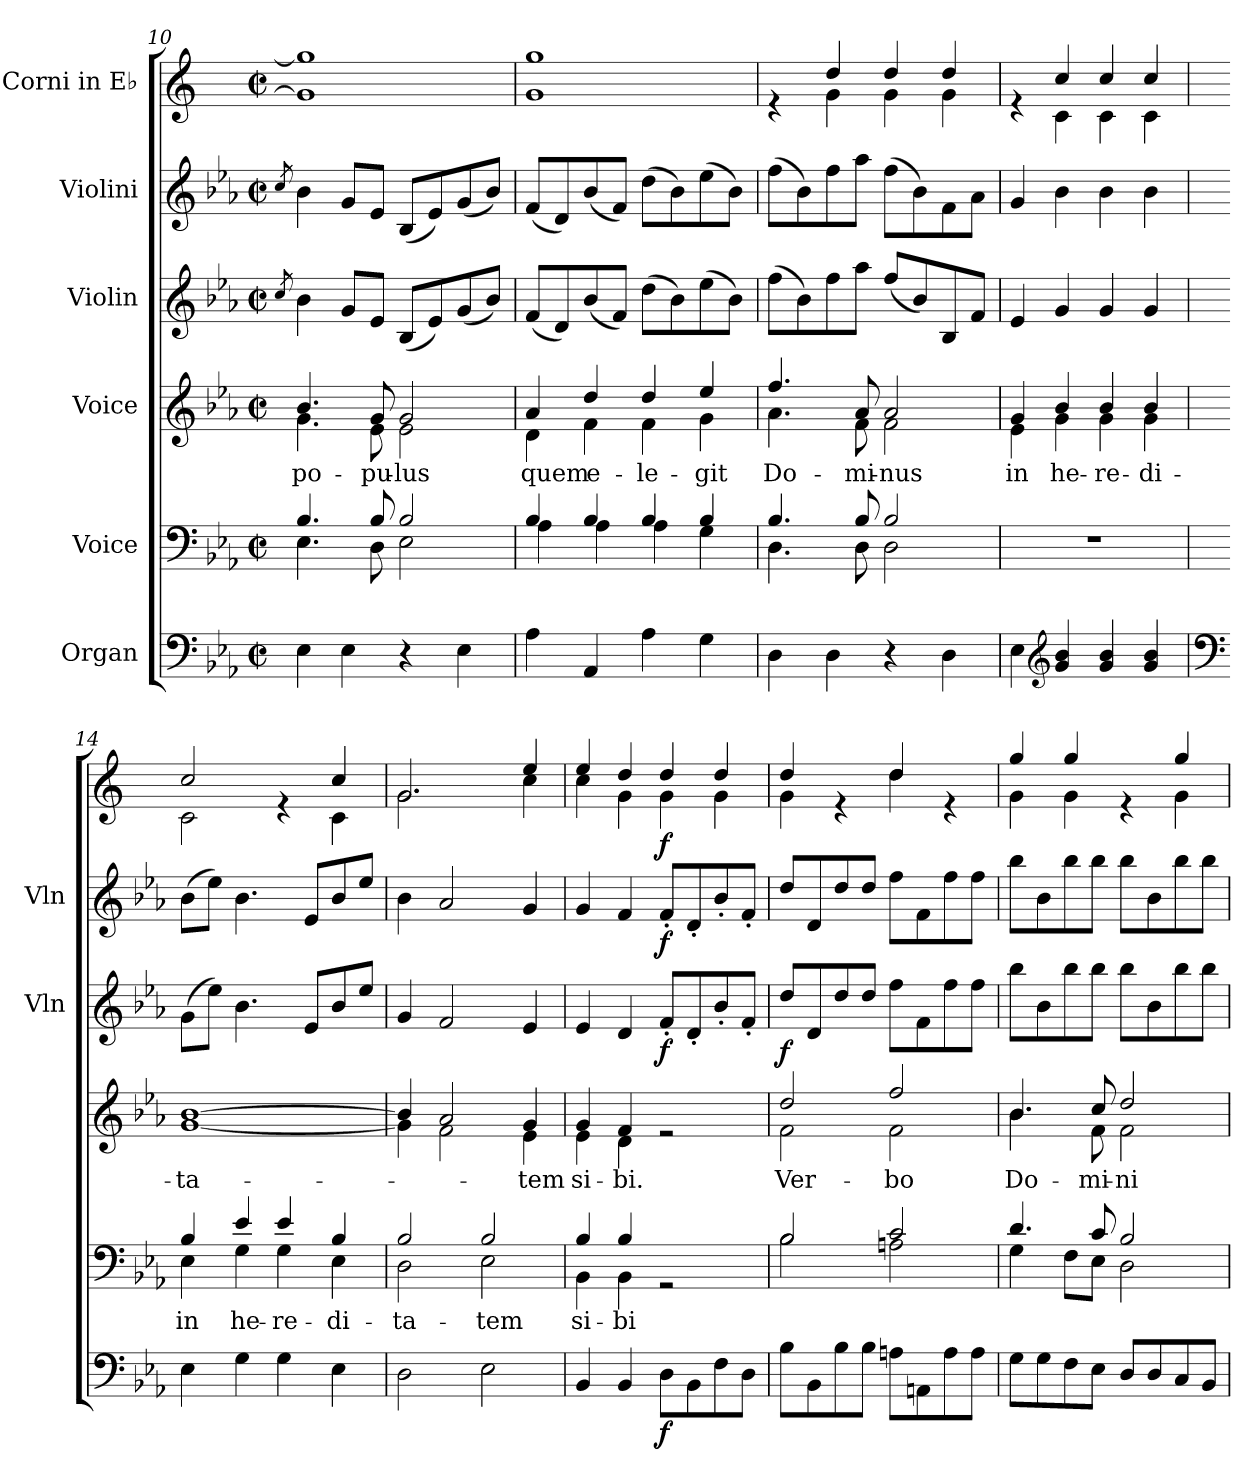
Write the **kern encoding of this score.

**kern	**dynam	**kern	**text	**kern	**text	**dynam	**kern	**dynam	**kern	**dynam	**kern	**dynam
*part6	*part6	*part5	*part5	*part4	*part4	*part4	*part3	*part3	*part2	*part2	*part1	*part1
*staff6	*staff6	*staff5	*staff5	*staff4	*staff4	*staff4	*staff3	*staff3	*staff2	*staff2	*staff1	*staff1
*I"Organ	*	*I"Voice	*	*I"Voice	*	*	*I"Violin	*	*I"Violini	*	*I"Corni in E♭	*
*	*	*	*	*	*	*	*I'Vln	*	*I'Vln	*	*	*
*clefF4	*	*clefF4	*	*clefG2	*	*	*clefG2	*	*clefG2	*	*clefG2	*
*	*	*	*	*	*	*	*	*	*	*	*ITrd4c7	*
*k[b-e-a-]	*	*k[b-e-a-]	*	*k[b-e-a-]	*	*	*k[b-e-a-]	*	*k[b-e-a-]	*	*k[b-]	*
*M2/2	*	*M2/2	*	*M2/2	*	*	*M2/2	*	*M2/2	*	*M2/2	*
*met(c|)	*	*met(c|)	*	*met(c|)	*	*	*met(c|)	*	*met(c|)	*	*met(c|)	*
=10	=10	=10	=10	=10	=10	=10	=10	=10	=10	=10	=10	=10
.	.	.	.	.	.	.	8qcc/	.	8qcc/	.	.	.
*	*	*^	*	*	*	*	*	*	*	*	*	*
!	!	!	!	!	!	!LO:LY:b	!	!	!	!	!	!	!
*	*	*	*	*	*^	*	*	*	*	*	*	*^	*
4E-\	.	4.B-/	4.E-\	.	4.b-/	4.g\	po-	.	4b-\	.	4b-\	.	1cc]	1c]	.
4E-\	.	.	.	.	.	.	.	.	8g/L	.	8g/L	.	.	.	.
!	!	!	!	!	!	!	!LO:LY:b	!	!	!	!	!	!	!	!
.	.	8B-/	8D\	.	8g/	8e-\	-pu-	.	8e-/J	.	8e-/J	.	.	.	.
!	!	!	!	!	!	!	!LO:LY:b	!	!	!	!	!	!	!	!
4r	.	2B-/	2E-\	.	2g/	2e-\	-lus	.	(8B-/L	.	(8B-/L	.	.	.	.
.	.	.	.	.	.	.	.	.	8e-/)	.	8e-/)	.	.	.	.
4E-\	.	.	.	.	.	.	.	.	(8g/	.	(8g/	.	.	.	.
.	.	.	.	.	.	.	.	.	8b-/J)	.	8b-/J)	.	.	.	.
=11	=11	=11	=11	=11	=11	=11	=11	=11	=11	=11	=11	=11	=11	=11	=11
!	!	!	!	!	!	!	!LO:LY:b	!	!	!	!	!	!	!	!
4A-\	.	4B-/	4A-\	.	4a-/	4d\	quem	.	(8f/L	.	(8f/L	.	1cc	1c	.
.	.	.	.	.	.	.	.	.	8d/)	.	8d/)	.	.	.	.
!	!	!	!	!	!	!	!LO:LY:b	!	!	!	!	!	!	!	!
4AA-/	.	4B-/	4A-\	.	4dd/	4f\	e-	.	(8b-/	.	(8b-/	.	.	.	.
.	.	.	.	.	.	.	.	.	8f/J)	.	8f/J)	.	.	.	.
!	!	!	!	!	!	!	!LO:LY:b	!	!	!	!	!	!	!	!
4A-\	.	4B-/	4A-\	.	4dd/	4f\	-le-	.	(8dd\L	.	(8dd\L	.	.	.	.
.	.	.	.	.	.	.	.	.	8b-\)	.	8b-\)	.	.	.	.
!	!	!	!	!	!	!	!LO:LY:b	!	!	!	!	!	!	!	!
4G\	.	4B-/	4G\	.	4ee-/	4g\	-git	.	(8ee-\	.	(8ee-\	.	.	.	.
.	.	.	.	.	.	.	.	.	8b-\J)	.	8b-\J)	.	.	.	.
=12	=12	=12	=12	=12	=12	=12	=12	=12	=12	=12	=12	=12	=12	=12	=12
!	!	!	!	!	!	!	!LO:LY:b	!	!	!	!	!	!	!	!
4D\	.	4.B-/	4.D\	.	4.ff/	4.a-\	Do-	.	(8ff\L	.	(8ff\L	.	4re	4ryy	.
.	.	.	.	.	.	.	.	.	8b-\)	.	8b-\)	.	.	.	.
4D\	.	.	.	.	.	.	.	.	8ff\	.	8ff\	.	4g/	4c\	.
!	!	!	!	!	!	!	!LO:LY:b	!	!	!	!	!	!	!	!
.	.	8B-/	8D\	.	8a-/	8f\	-mi-	.	8aa-\J	.	8aa-\J	.	.	.	.
!	!	!	!	!	!	!	!LO:LY:b	!	!	!	!	!	!	!	!
4r	.	2B-/	2D\	.	2a-/	2f\	-nus	.	(8ff/L	.	(8ff\L	.	4g/	4c\	.
.	.	.	.	.	.	.	.	.	8b-/)	.	8b-\)	.	.	.	.
4D\	.	.	.	.	.	.	.	.	8B-/	.	8f\	.	4g/	4c\	.
.	.	.	.	.	.	.	.	.	8f/J	.	8a-\J	.	.	.	.
*	*	*v	*v	*	*	*	*	*	*	*	*	*	*	*	*
!!LO:PB:g=z	!!
=13	=13	=13	=13	=13	=13	=13	=13	=13	=13	=13	=13	=13	=13	=13
!	!	!	!	!	!	!LO:LY:b	!	!	!	!	!	!	!	!
4E-\	.	1r	.	4g/	4e-\	in	.	4e-/	.	4g/	.	4re	4ryy	.
*clefG2	*	*	*	*	*	*	*	*	*	*	*	*	*	*
!	!	!	!	!	!	!LO:LY:b	!	!	!	!	!	!	!	!
4g/ 4b-/	.	.	.	4b-/	4g\	he-	.	4g/	.	4b-\	.	4f/	4F\	.
!	!	!	!	!	!	!LO:LY:b	!	!	!	!	!	!	!	!
4g/ 4b-/	.	.	.	4b-/	4g\	-re-	.	4g/	.	4b-\	.	4f/	4F\	.
!	!	!	!	!	!	!LO:LY:b	!	!	!	!	!	!	!	!
4g/ 4b-/	.	.	.	4b-/	4g\	-di-	.	4g/	.	4b-\	.	4f/	4F\	.
=14	=14	=14	=14	=14	=14	=14	=14	=14	=14	=14	=14	=14	=14	=14
*clefF4	*	*	*	*	*	*	*	*	*	*	*	*	*	*
!	!	!	!LO:LY:b	!	!	!LO:LY:b	!	!	!	!	!	!	!	!
*	*	*^	*	*	*	*	*	*	*	*	*	*	*	*
4E-\	.	4B-/	4E-\	in	[1b-	[1g	-ta-	.	(8g\L	.	(8b-\L	.	2f/	2F\	.
.	.	.	.	.	.	.	.	.	8ee-\J)	.	8ee-\J)	.	.	.	.
!	!	!	!	!LO:LY:b	!	!	!	!	!	!	!	!	!	!	!
4G\	.	4e-/	4G\	he-	.	.	.	.	4.b-\	.	4.b-\	.	.	.	.
!	!	!	!	!LO:LY:b	!	!	!	!	!	!	!	!	!	!	!
4G\	.	4e-/	4G\	-re-	.	.	.	.	.	.	.	.	4re	4ryy	.
.	.	.	.	.	.	.	.	.	8e-/L	.	8e-/L	.	.	.	.
!	!	!	!	!LO:LY:b	!	!	!	!	!	!	!	!	!	!	!
4E-\	.	4B-/	4E-\	-di-	.	.	.	.	8b-/	.	8b-/	.	4f/	4F\	.
.	.	.	.	.	.	.	.	.	8ee-/J	.	8ee-/J	.	.	.	.
=15	=15	=15	=15	=15	=15	=15	=15	=15	=15	=15	=15	=15	=15	=15	=15
!	!	!	!	!LO:LY:b	!	!	!	!	!	!	!	!	!	!	!
2D\	.	2B-/	2D\	-ta-	4b-/]	4g\]	.	.	4g/	.	4b-\	.	2.c/	2.c\	.
.	.	.	.	.	2a-/	2f\	.	.	2f/	.	2a-/	.	.	.	.
!	!	!	!	!LO:LY:b	!	!	!	!	!	!	!	!	!	!	!
2E-\	.	2B-/	2E-\	-tem	.	.	.	.	.	.	.	.	.	.	.
!	!	!	!	!	!	!	!LO:LY:b	!	!	!	!	!	!	!	!
.	.	.	.	.	4g/	4e-\	-tem	.	4e-/	.	4g/	.	4a/	4f\	.
=16	=16	=16	=16	=16	=16	=16	=16	=16	=16	=16	=16	=16	=16	=16	=16
!	!	!	!	!LO:LY:b	!	!	!LO:LY:b	!	!	!	!	!	!	!	!
4BB-/	.	4B-/	4BB-\	si-	4g/	4e-\	si-	.	4e-/	.	4g/	.	4a/	4f\	.
!	!	!	!	!LO:LY:b	!	!	!LO:LY:b	!	!	!	!	!	!	!	!
4BB-/	.	4B-/	4BB-\	-bi	4f/	4d\	-bi.	.	4d/	.	4f/	.	4g/	4c\	.
!	!LO:DY:b	!	!	!	!	!	!	!	!	!LO:DY:b	!	!LO:DY:b	!	!	!LO:DY:b
8D\L	f	2rGG	2ryy	.	2re	2ryy	.	.	8f'/L	f	8f'/L	f	4g/	4c\	f
8BB-\	.	.	.	.	.	.	.	.	8d'/	.	8d'/	.	.	.	.
8F\	.	.	.	.	.	.	.	.	8b-'/	.	8b-'/	.	4g/	4c\	.
8D\J	.	.	.	.	.	.	.	.	8f'/J	.	8f'/J	.	.	.	.
=17	=17	=17	=17	=17	=17	=17	=17	=17	=17	=17	=17	=17	=17	=17	=17
!	!	!	!	!	!	!	!LO:LY:b	!LO:DY:b	!	!	!	!	!	!	!
8B-\L	.	2B-/	2B-\	.	2dd/	2f\	Ver-	f	8dd/L	.	8dd/L	.	4g/	4c\	.
8BB-\	.	.	.	.	.	.	.	.	8d/	.	8d/	.	.	.	.
8B-\	.	.	.	.	.	.	.	.	8dd/	.	8dd/	.	4re	4ryy	.
8B-\J	.	.	.	.	.	.	.	.	8dd/J	.	8dd/J	.	.	.	.
!	!	!	!	!	!	!	!LO:LY:b	!	!	!	!	!	!	!	!
8An\L	.	2c/	2An\	.	2ff/	2f\	-bo	.	8ff\L	.	8ff\L	.	4g/	4g\	.
8AAn\	.	.	.	.	.	.	.	.	8f\	.	8f\	.	.	.	.
8A\	.	.	.	.	.	.	.	.	8ff\	.	8ff\	.	4re	4ryy	.
8A\J	.	.	.	.	.	.	.	.	8ff\J	.	8ff\J	.	.	.	.
=18	=18	=18	=18	=18	=18	=18	=18	=18	=18	=18	=18	=18	=18	=18	=18
!	!	!	!	!	!	!	!LO:LY:b	!	!	!	!	!	!	!	!
8G\L	.	4.d/	4G\	.	4.b-/	4.b-\	Do-	.	8bb-\L	.	8bb-\L	.	4cc/	4c\	.
8G\	.	.	.	.	.	.	.	.	8b-\	.	8b-\	.	.	.	.
8F\	.	.	8F\L	.	.	.	.	.	8bb-\	.	8bb-\	.	4cc/	4c\	.
!	!	!	!	!	!	!	!LO:LY:b	!	!	!	!	!	!	!	!
8E-\J	.	8c/	8E-\J	.	8cc/	8f\	-mi-	.	8bb-\J	.	8bb-\J	.	.	.	.
!	!	!	!	!	!	!	!LO:LY:b	!	!	!	!	!	!	!	!
8D/L	.	2B-/	2D\	.	2dd/	2f\	-ni	.	8bb-\L	.	8bb-\L	.	4re	4ryy	.
8D/	.	.	.	.	.	.	.	.	8b-\	.	8b-\	.	.	.	.
8C/	.	.	.	.	.	.	.	.	8bb-\	.	8bb-\	.	4cc/	4c\	.
8BB-/J	.	.	.	.	.	.	.	.	8bb-\J	.	8bb-\J	.	.	.	.
*	*	*v	*v	*	*	*	*	*	*	*	*	*	*v	*v	*
*	*	*	*	*v	*v	*	*	*	*	*	*	*	*
=	=	=	=	=	=	=	=	=	=	=	=	=
*-	*-	*-	*-	*-	*-	*-	*-	*-	*-	*-	*-	*-
